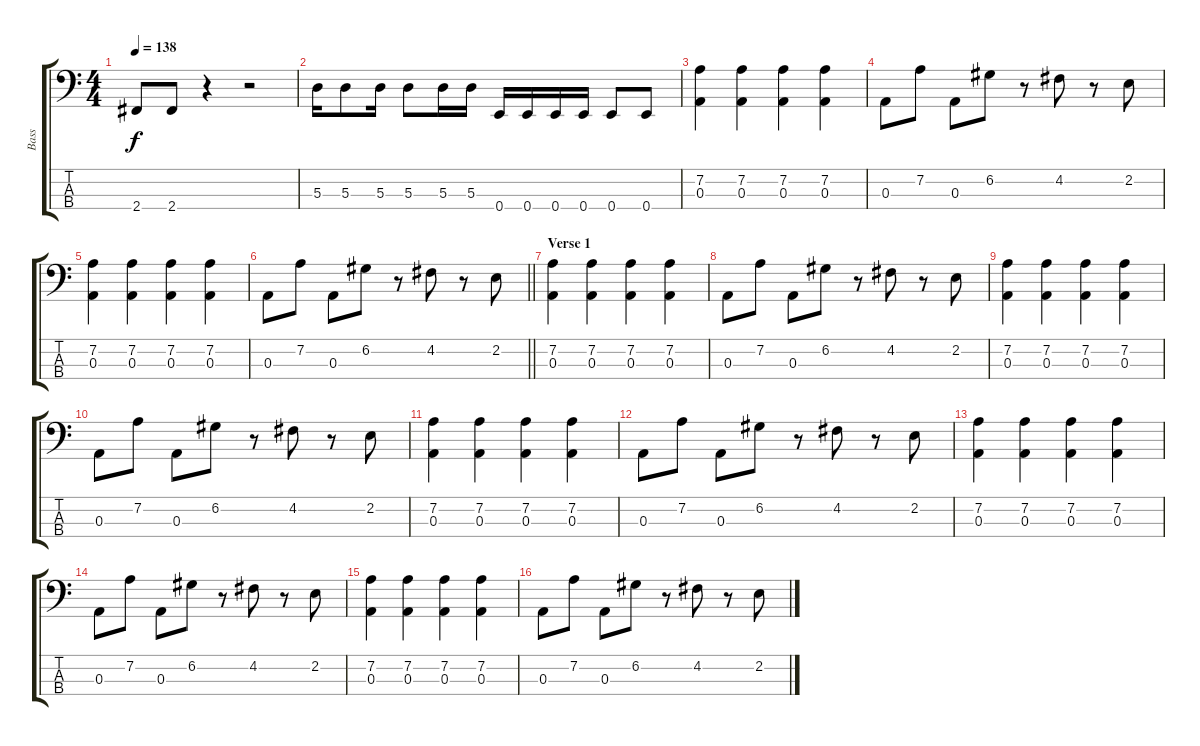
\track ("Bass" "Bass") {instrument electricbassfinger}
\staff {score tabs}
\tuning (G2 D2 A1 E1) {hide}
\ts (4 4)
\tempo 138
\clef f4
\ks c
2.4.8{dy f} 2.4.8 r.4 r.2 |
5.3.16 5.3.8 5.3.16 5.3.8 5.3.16 5.3.16 0.4.16 0.4.16 0.4.16 0.4.16 0.4.8 0.4.8 |
(7.2 0.3).4 (7.2 0.3).4 (7.2 0.3).4 (7.2 0.3).4 |
0.3.8 7.2.8 0.3.8 6.2.8 r.8 4.2.8 r.8 2.2.8 |
(7.2 0.3).4 (7.2 0.3).4 (7.2 0.3).4 (7.2 0.3).4 |
\barLineRight lightlight
0.3.8 7.2.8 0.3.8 6.2.8 r.8 4.2.8 r.8 2.2.8 |
\section ("" "Verse 1")
(7.2 0.3).4 (7.2 0.3).4 (7.2 0.3).4 (7.2 0.3).4 |
0.3.8 7.2.8 0.3.8 6.2.8 r.8 4.2.8 r.8 2.2.8 |
(7.2 0.3).4 (7.2 0.3).4 (7.2 0.3).4 (7.2 0.3).4 |
0.3.8 7.2.8 0.3.8 6.2.8 r.8 4.2.8 r.8 2.2.8 |
(7.2 0.3).4 (7.2 0.3).4 (7.2 0.3).4 (7.2 0.3).4 |
0.3.8 7.2.8 0.3.8 6.2.8 r.8 4.2.8 r.8 2.2.8 |
(7.2 0.3).4 (7.2 0.3).4 (7.2 0.3).4 (7.2 0.3).4 |
0.3.8 7.2.8 0.3.8 6.2.8 r.8 4.2.8 r.8 2.2.8 |
(7.2 0.3).4 (7.2 0.3).4 (7.2 0.3).4 (7.2 0.3).4 |
0.3.8 7.2.8 0.3.8 6.2.8 r.8 4.2.8 r.8 2.2.8
